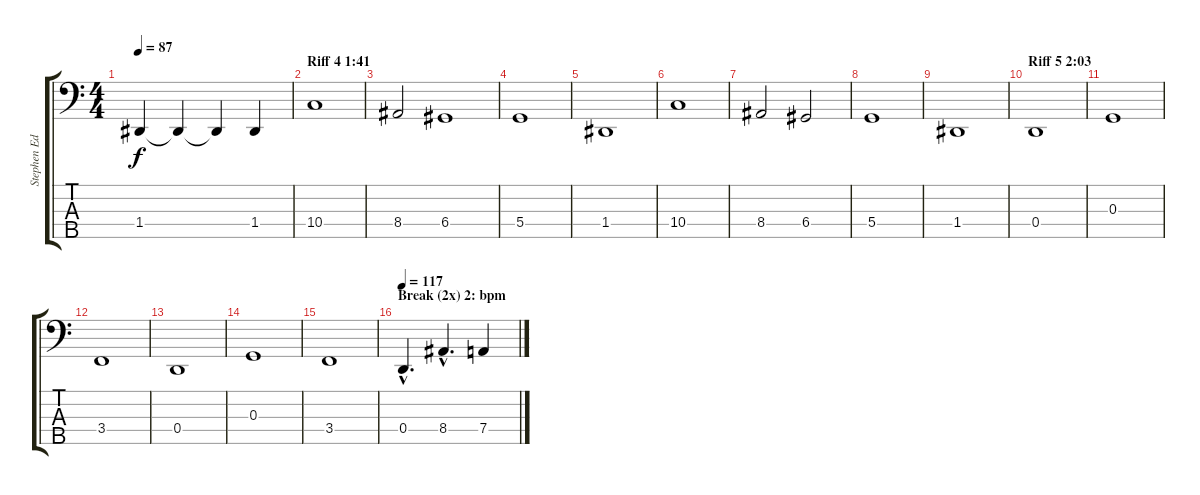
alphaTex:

\track ("Stephen Edmondson" "Stephen Ed") {instrument electricbasspick}
\staff {score tabs}
\tuning (F2 C2 G1 D1 A0) {hide}
\ts (4 4)
\tempo 87
\clef f4
\ks c
1.4{t}.4{dy f} 1.4{t}.4 1.4{t}.4 1.4.4 |
\section ("" "Riff 4 1:41")
10.4.1 |
8.4.2 6.4.1 |
5.4.1 |
1.4.1 |
10.4.1 |
8.4.2 6.4.2 |
5.4.1 |
1.4.1 |
\section ("" "Riff 5 2:03")
0.4.1 |
0.3.1 |
3.4.1 |
0.4.1 |
0.3.1 |
3.4.1 |
\section ("" "Break (2x) 2: bpm")
\tempo 117
0.4{hac}.4{d} 8.4{hac}.4{d} 7.4.4
